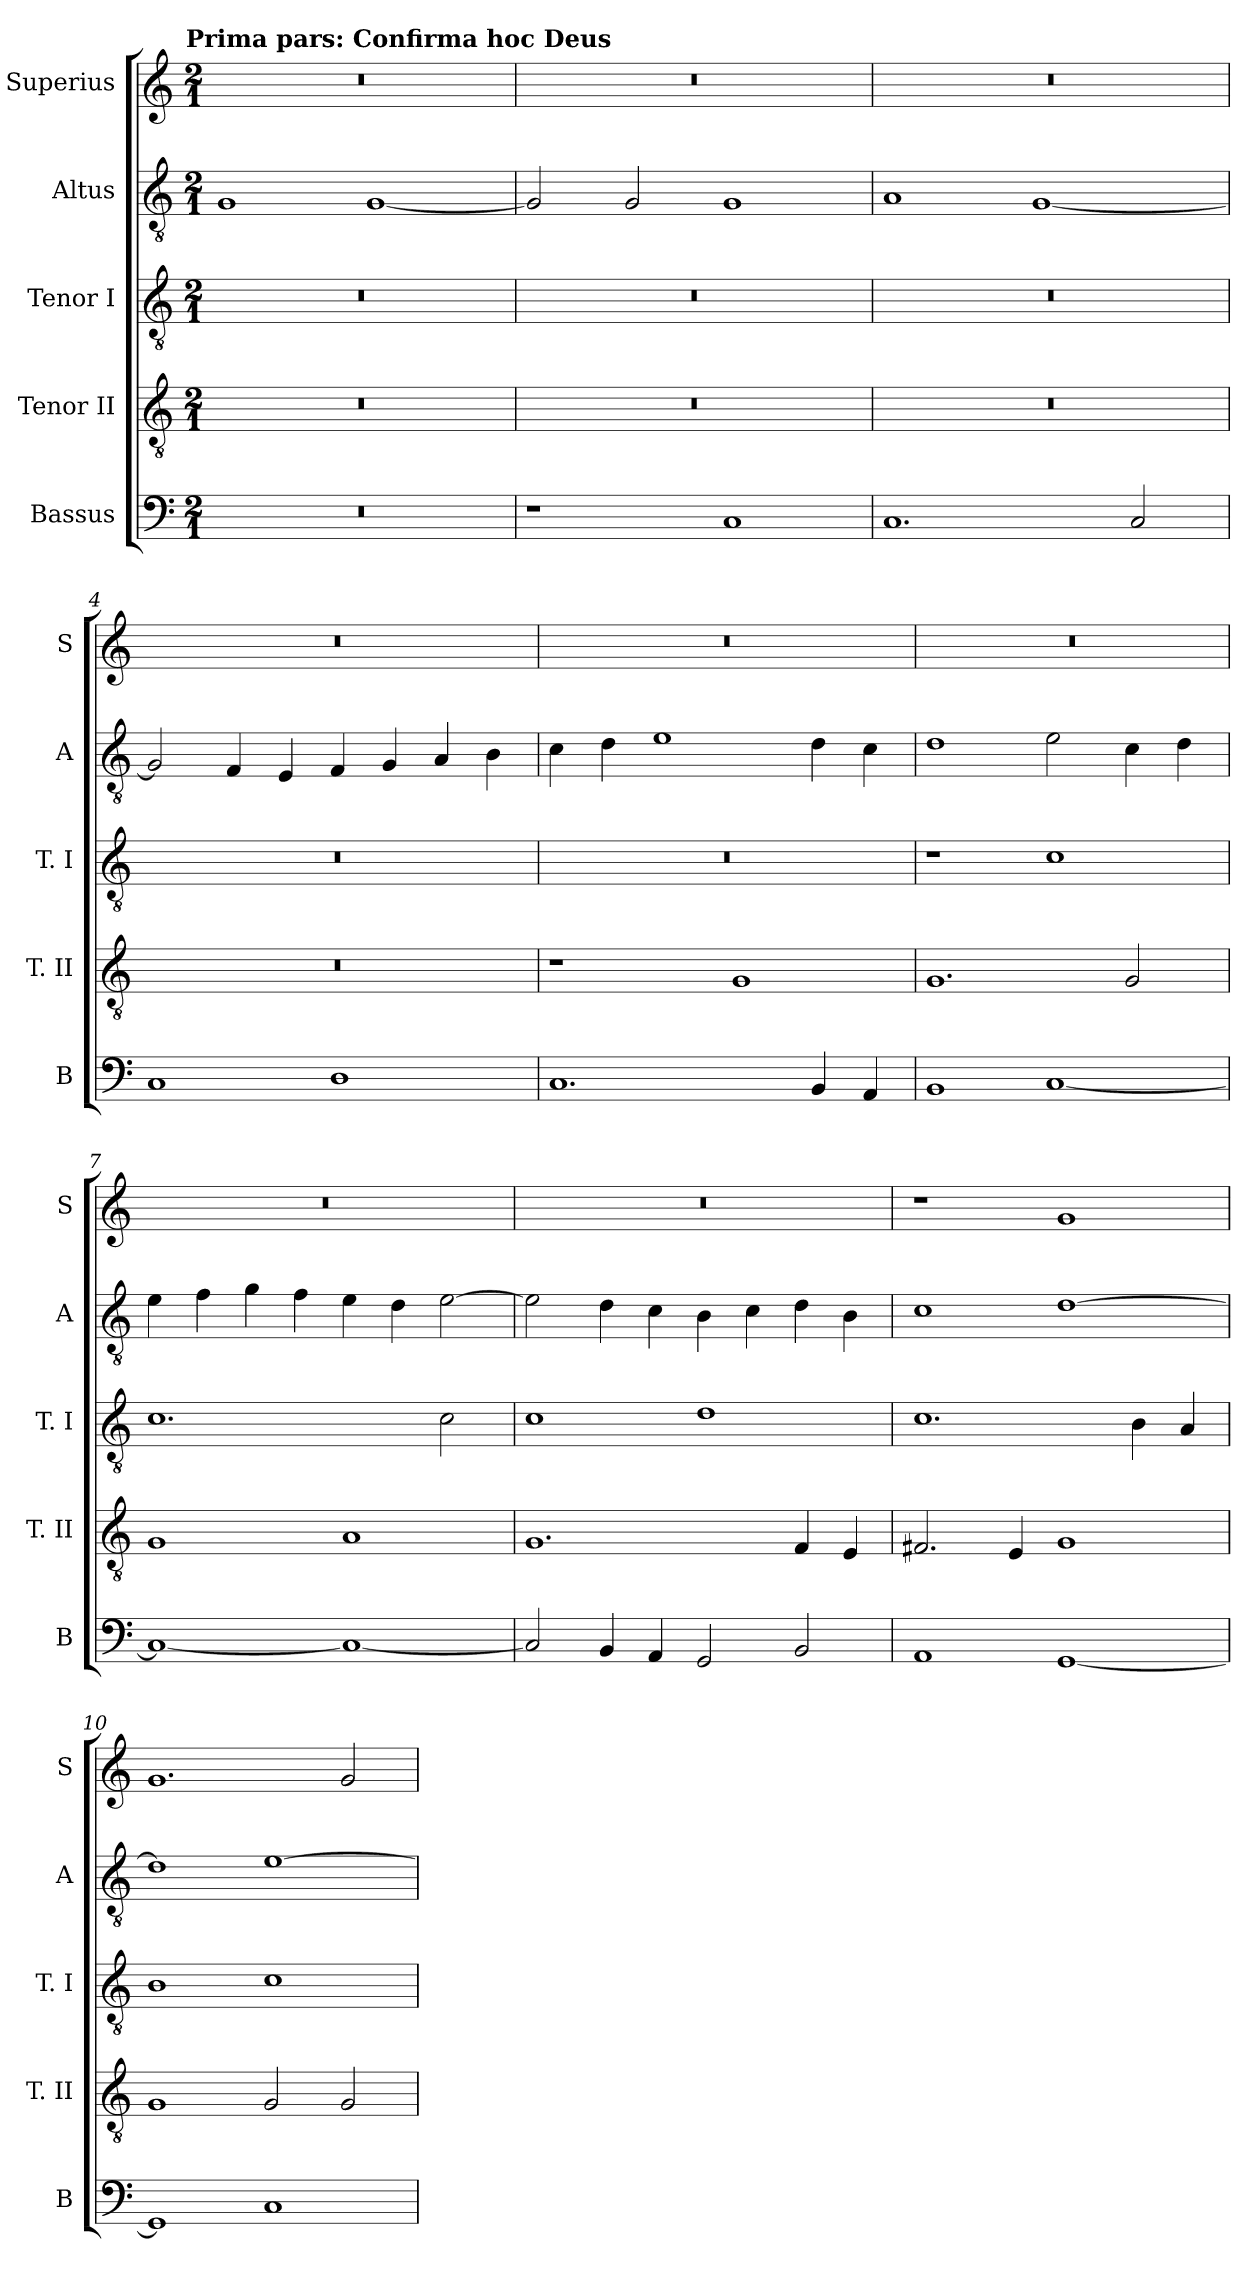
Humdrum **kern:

**kern	**kern	**kern	**kern	**kern
*part5	*part4	*part3	*part2	*part1
*staff5	*staff4	*staff3	*staff2	*staff1
*I"Bassus	*I"Tenor II	*I"Tenor I	*I"Altus	*I"Superius
*I'B	*I'T. II	*I'T. I	*I'A	*I'S
*clefF4	*clefGv2	*clefGv2	*clefGv2	*clefG2
*k[]	*k[]	*k[]	*k[]	*k[]
*C:	*C:	*C:	*C:	*C:
!!LO:TX:omd:t=Prima pars&colon; Confirma hoc Deus
*M2/1	*M2/1	*M2/1	*M2/1	*M2/1
=1	=1	=1	=1	=1
0r	0r	0r	1G	0r
.	.	.	[1G	.
=2	=2	=2	=2	=2
1r	0r	0r	2G]	0r
.	.	.	2G	.
1C	.	.	1G	.
=3	=3	=3	=3	=3
1.C	0r	0r	1A	0r
.	.	.	[1G	.
2C	.	.	.	.
=4	=4	=4	=4	=4
1C	0r	0r	2G]	0r
.	.	.	4F	.
.	.	.	4E	.
1D	.	.	4F	.
.	.	.	4G	.
.	.	.	4A	.
.	.	.	4B	.
=5	=5	=5	=5	=5
1.C	1r	0r	4c	0r
.	.	.	4d	.
.	.	.	1e	.
.	1G	.	.	.
4BB	.	.	4d	.
4AA	.	.	4c	.
=6	=6	=6	=6	=6
1BB	1.G	1r	1d	0r
[1C	.	1c	2e	.
.	2G	.	4c	.
.	.	.	4d	.
=7	=7	=7	=7	=7
1C_	1G	1.c	4e	0r
.	.	.	4f	.
.	.	.	4g	.
.	.	.	4f	.
1C_	1A	.	4e	.
.	.	.	4d	.
.	.	2c	[2e	.
=8	=8	=8	=8	=8
2C]	1.G	1c	2e]	0r
4BB	.	.	4d	.
4AA	.	.	4c	.
2GG	.	1d	4B	.
.	.	.	4c	.
2BB	4F	.	4d	.
.	4E	.	4B	.
=9	=9	=9	=9	=9
1AA	2.F#X	1.c	1c	1r
.	4E	.	.	.
[1GG	1G	.	[1d	1g
.	.	4B	.	.
.	.	4A	.	.
=10	=10	=10	=10	=10
1GG]	1G	1B	1d]	1.g
1C	2G	1c	[1e	.
.	2G	.	.	2g
=	=	=	=	=
*-	*-	*-	*-	*-
